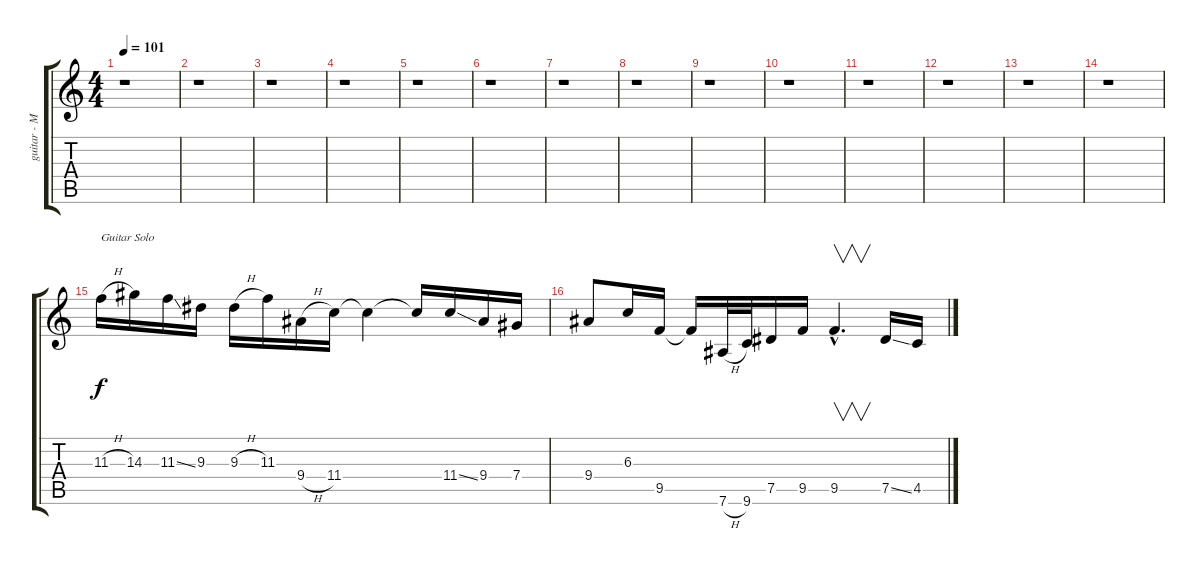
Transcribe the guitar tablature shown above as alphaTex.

\track ("guitar - Marty Friedman" "guitar - M") {instrument distortionguitar}
\staff {score tabs}
\tuning (Eb4 Bb3 Gb3 Db3 Ab2 Eb2) {hide}
\ts (4 4)
\tempo 101
\clef g2
\ks c
r.1{dy f} |
r.1 |
r.1 |
r.1 |
r.1 |
r.1 |
r.1 |
r.1 |
r.1 |
r.1 |
r.1 |
r.1 |
r.1 |
r.1 |
11.3{h}.16{txt "Guitar Solo"} 14.3.16 11.3{ss}.16 9.3.16 9.3{h}.16 11.3.16 9.4{h}.16 11.4.16 11.4{t}.4 11.4{t}.16 11.4{ss}.16 9.4.16 7.4.16 |
9.4.8 6.3.16 9.5.16 9.5{t}.16 7.6{h}.32 9.6.32 7.5.16 9.5.16 9.5{hac}.4{v d} 7.5{ss}.16 4.5.16
